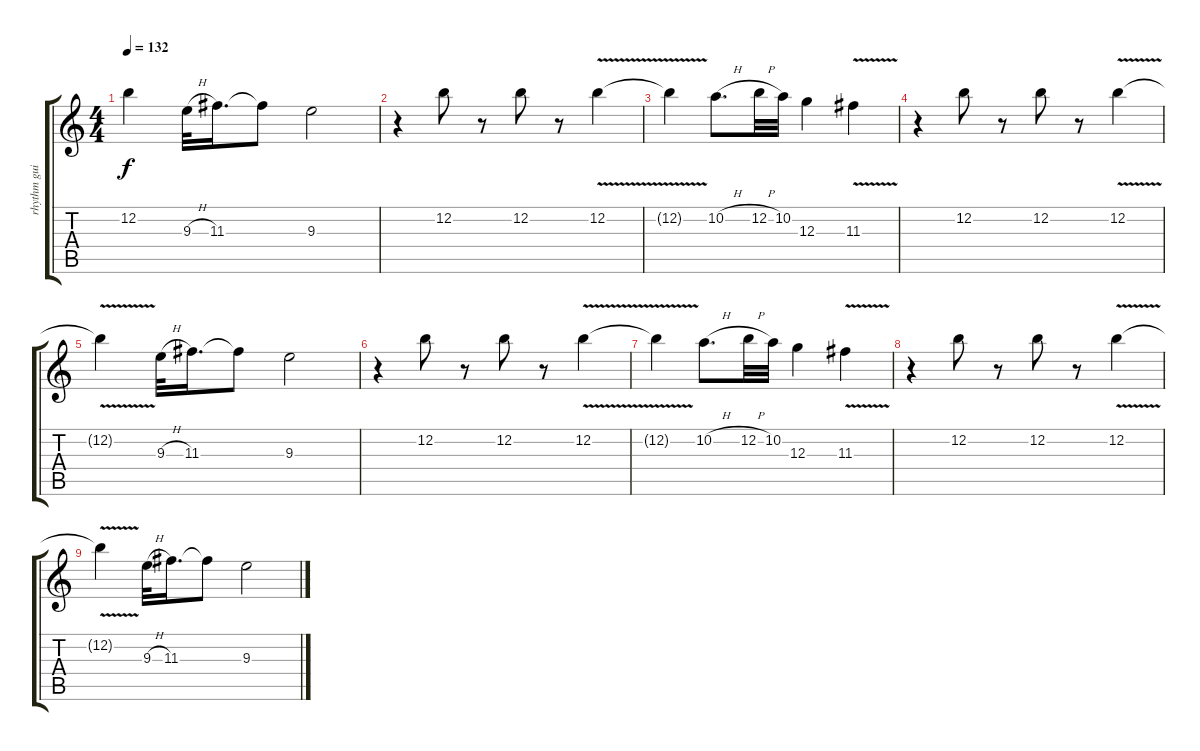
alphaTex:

\track ("rhythm guitar 1" "rhythm gui") {instrument distortionguitar}
\staff {score tabs}
\tuning (E4 B3 G3 D3 A2 E2) {hide}
\ts (4 4)
\tempo 132
\clef g2
\ks c
12.2{t}.4{dy f} 9.3{h}.32 11.3.16{d} 11.3{t}.8 9.3.2 |
r.4{volume 8} 12.2.8 r.8 12.2.8 r.8 12.2{v}.4 |
12.2{t}.4{volume 6} 10.2{h}.8{d} 12.2{h}.32 10.2.32 12.3.4 11.3{v}.4 |
r.4{volume 4} 12.2.8 r.8 12.2.8 r.8 12.2{v}.4 |
12.2{t}.4{volume 2} 9.3{h}.32 11.3.16{d} 11.3{t}.8 9.3.2 |
r.4 12.2.8 r.8 12.2.8 r.8 12.2{v}.4 |
12.2{t}.4 10.2{h}.8{d} 12.2{h}.32 10.2.32 12.3.4 11.3{v}.4 |
r.4{volume 1} 12.2.8 r.8 12.2.8 r.8 12.2{v}.4 |
12.2{t}.4 9.3{h}.32 11.3.16{d} 11.3{t}.8 9.3.2
